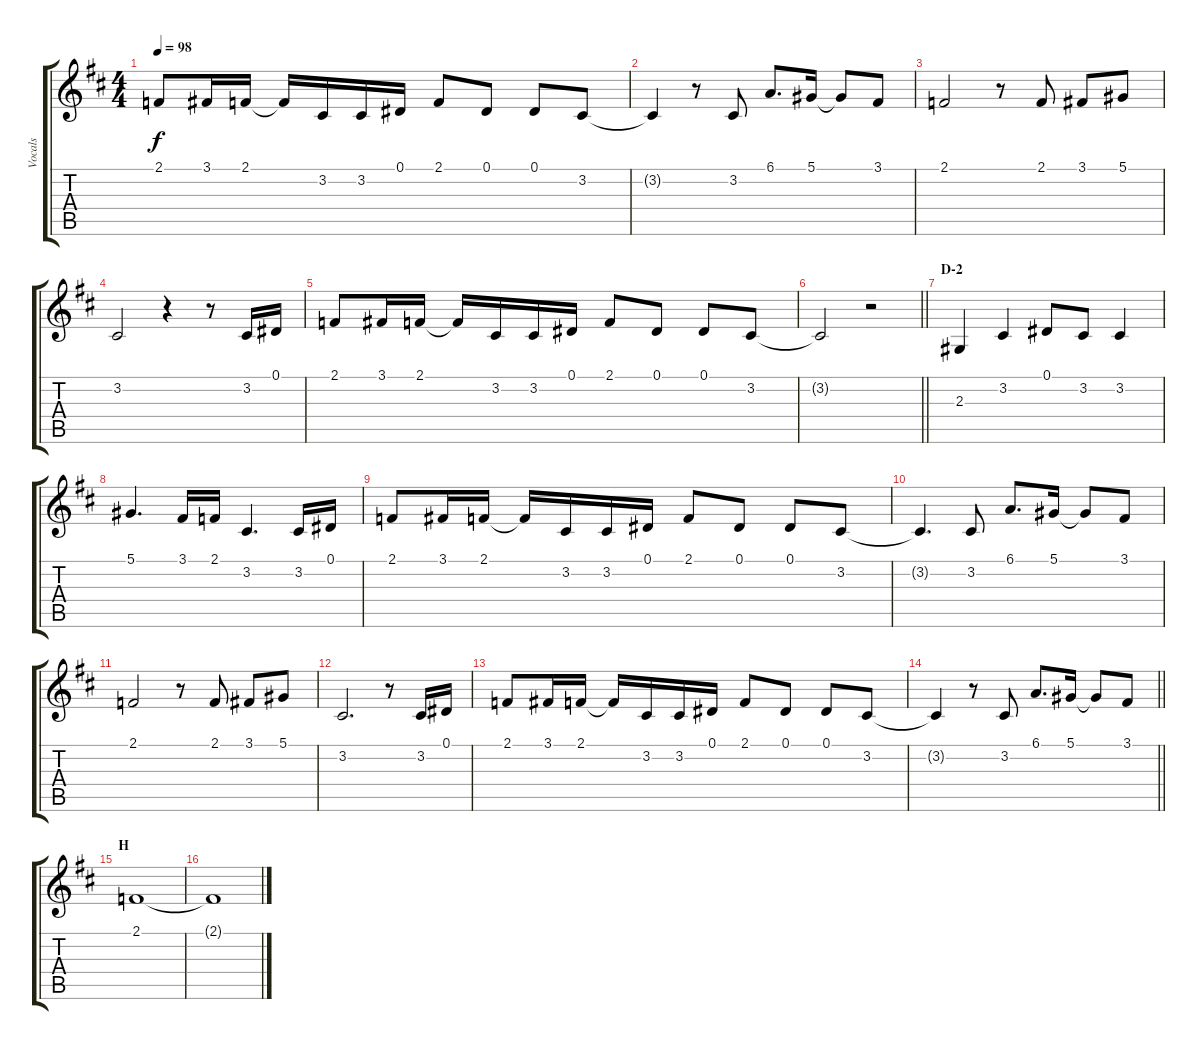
\track ("Vocals" "Vocals") {instrument voiceoohs}
\staff {score tabs}
\tuning (Eb4 Bb3 Gb3 Db3 Ab2 Eb2) {hide}
\ts (4 4)
\tempo 98
\clef g2
\ks d
2.1.8{dy f} 3.1.16 2.1.16 2.1{t}.16 3.2.16 3.2.16 0.1.16 2.1.8 0.1.8 0.1.8 3.2.8 |
3.2{t}.4 r.8 3.2.8 6.1.8{d} 5.1.16 5.1{t}.8 3.1.8 |
2.1.2 r.8 2.1.8 3.1.8 5.1.8 |
3.2.2 r.4 r.8 3.2.16 0.1.16 |
2.1.8 3.1.16 2.1.16 2.1{t}.16 3.2.16 3.2.16 0.1.16 2.1.8 0.1.8 0.1.8 3.2.8 |
\barLineRight lightlight
3.2{t}.2 r.2 |
\section ("" "D-2")
2.3.4 3.2.4 0.1.8 3.2.8 3.2.4 |
5.1.4{d} 3.1.16 2.1.16 3.2.4{d} 3.2.16 0.1.16 |
2.1.8 3.1.16 2.1.16 2.1{t}.16 3.2.16 3.2.16 0.1.16 2.1.8 0.1.8 0.1.8 3.2.8 |
3.2{t}.4{d} 3.2.8 6.1.8{d} 5.1.16 5.1{t}.8 3.1.8 |
2.1.2 r.8 2.1.8 3.1.8 5.1.8 |
3.2.2{d} r.8 3.2.16 0.1.16 |
2.1.8 3.1.16 2.1.16 2.1{t}.16 3.2.16 3.2.16 0.1.16 2.1.8 0.1.8 0.1.8 3.2.8 |
\barLineRight lightlight
3.2{t}.4 r.8 3.2.8 6.1.8{d} 5.1.16 5.1{t}.8 3.1.8 |
\section ("" "H")
2.1.1 |
2.1{t}.1
